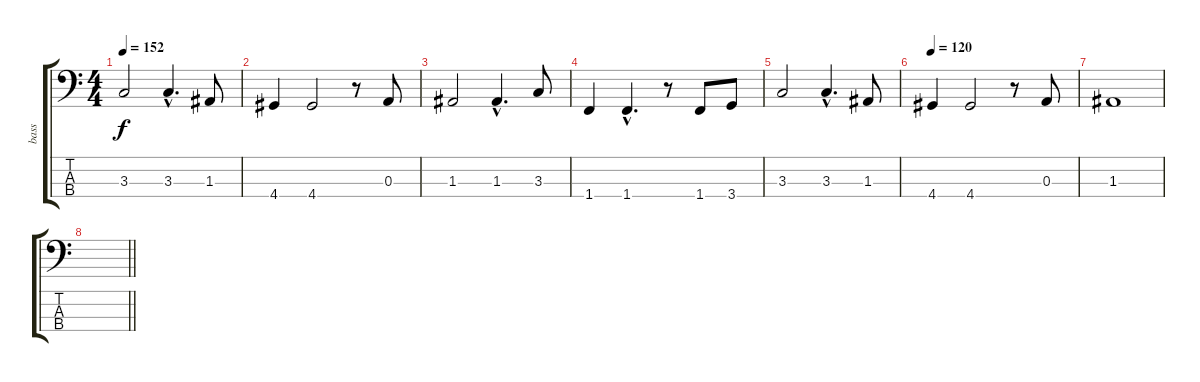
\track ("bass" "bass") {instrument electricbassfinger}
\staff {score tabs}
\tuning (G2 D2 A1 E1) {hide}
\ts (4 4)
\tempo 152
\clef f4
\ks c
3.3.2{dy f} 3.3{hac}.4{d} 1.3.8 |
4.4.4 4.4.2 r.8 0.3.8 |
1.3.2 1.3{hac}.4{d} 3.3.8 |
1.4.4 1.4{hac}.4{d} r.8 1.4.8 3.4.8 |
3.3.2 3.3{hac}.4{d} 1.3.8 |
\tempo 120
4.4.4 4.4.2 r.8 0.3.8 |
1.3.1 |
\barLineRight lightlight
